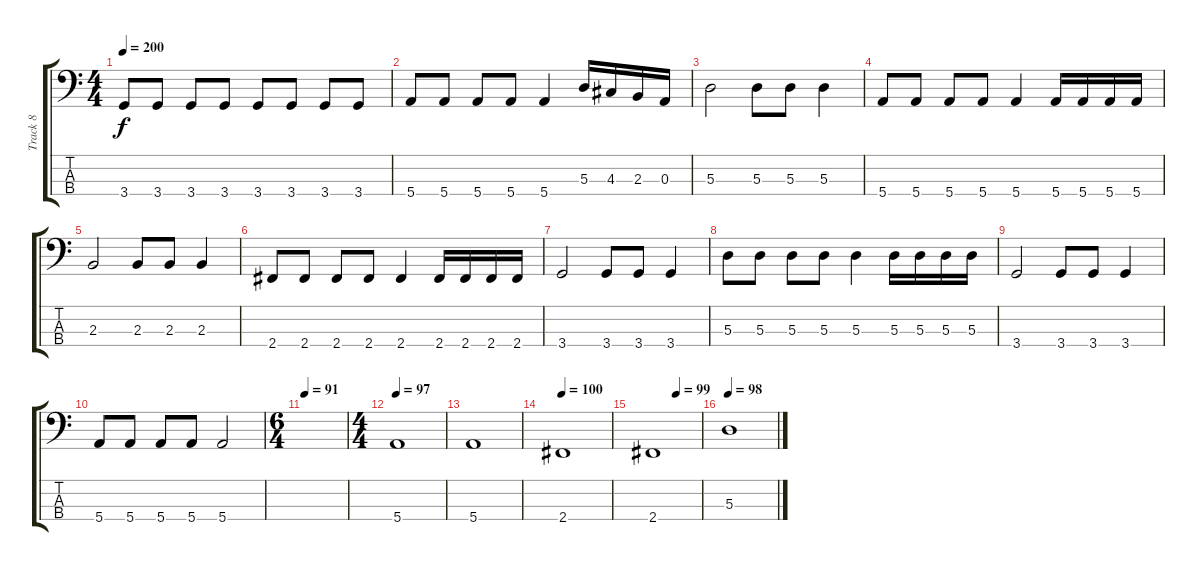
\track ("Track 8" "Track 8") {instrument electricbassfinger}
\staff {score tabs}
\tuning (G2 D2 A1 E1) {hide}
\ts (4 4)
\tempo 200
\clef f4
\ks c
3.4.8{dy f} 3.4.8 3.4.8 3.4.8 3.4.8 3.4.8 3.4.8 3.4.8 |
5.4.8 5.4.8 5.4.8 5.4.8 5.4.4 5.3.16 4.3.16 2.3.16 0.3.16 |
5.3.2 5.3.8 5.3.8 5.3.4 |
5.4.8 5.4.8 5.4.8 5.4.8 5.4.4 5.4.16 5.4.16 5.4.16 5.4.16 |
2.3.2 2.3.8 2.3.8 2.3.4 |
2.4.8 2.4.8 2.4.8 2.4.8 2.4.4 2.4.16 2.4.16 2.4.16 2.4.16 |
3.4.2 3.4.8 3.4.8 3.4.4 |
5.3.8 5.3.8 5.3.8 5.3.8 5.3.4 5.3.16 5.3.16 5.3.16 5.3.16 |
3.4.2 3.4.8 3.4.8 3.4.4 |
5.4.8 5.4.8 5.4.8 5.4.8 5.4.2 |
\ts (6 4)
\tempo 91
|
\ts (4 4)
\tempo 97
5.4.1 |
5.4.1 |
\tempo 100
2.4.1 |
\tempo (99 0.5)
2.4.1 |
\tempo 98
5.3.1
